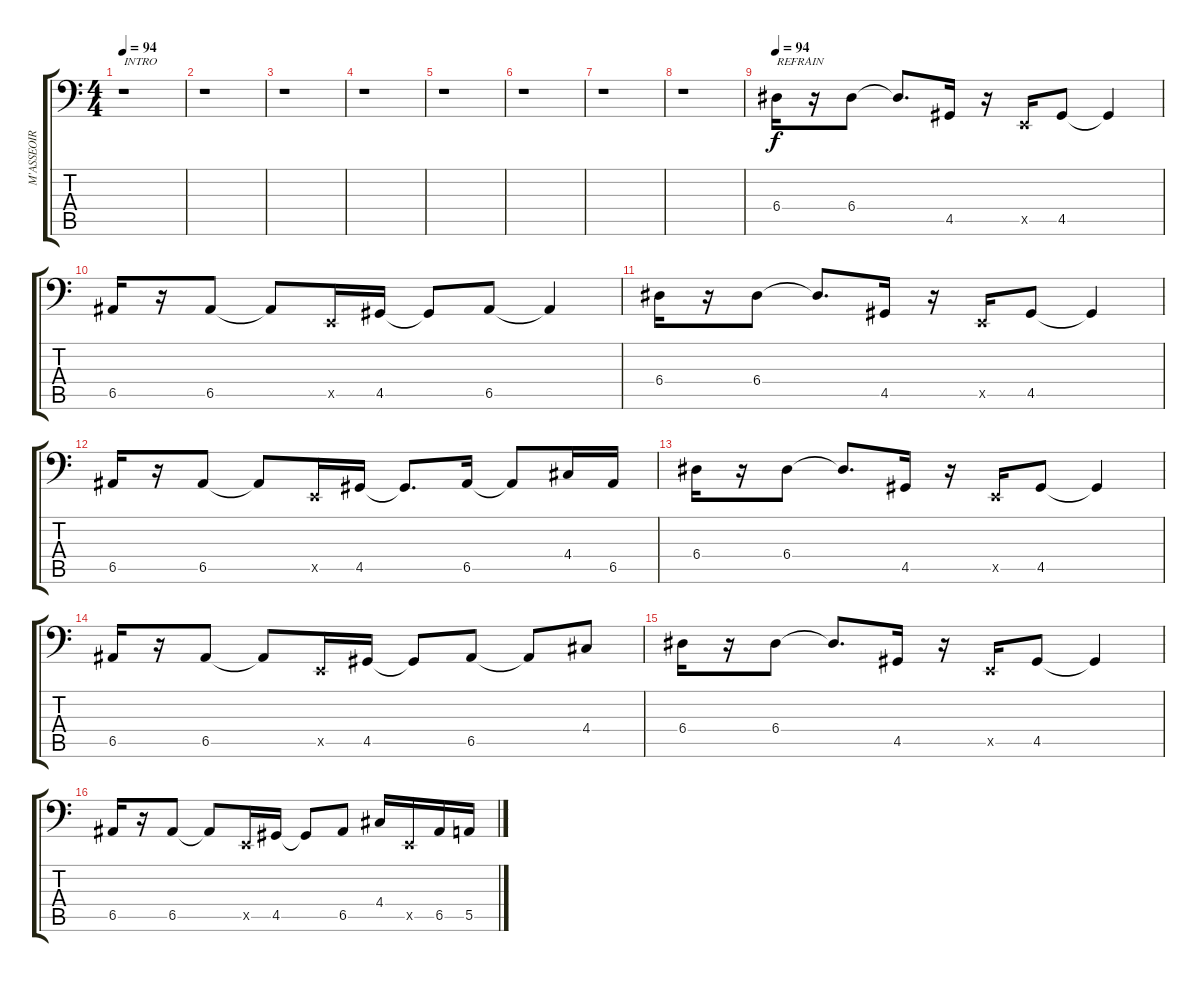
\track ("M'ASSEOIR (basse)" "M'ASSEOIR ") {instrument acousticbass}
\staff {score tabs}
\tuning (C3 G2 D2 A1 E1 B0) {hide}
\ts (4 4)
\tempo 94
\tempo 75
\tempo 94
\clef f4
\ks c
r.1{txt "INTRO" dy f instrument acousticbass} |
r.1 |
r.1 |
r.1 |
r.1 |
r.1 |
r.1 |
r.1 |
\tempo 94
6.4.16{txt "REFRAIN"} r.16 6.4.8 6.4{t}.8{d} 4.5.16 r.16 0.5{x}.16 4.5.8 4.5{t}.4 |
6.5.16 r.16 6.5.8 6.5{t}.8 0.5{x}.16 4.5.16 4.5{t}.8 6.5.8 6.5{t}.4 |
6.4.16 r.16 6.4.8 6.4{t}.8{d} 4.5.16 r.16 0.5{x}.16 4.5.8 4.5{t}.4 |
6.5.16 r.16 6.5.8 6.5{t}.8 0.5{x}.16 4.5.16 4.5{t}.8{d} 6.5.16 6.5{t}.8 4.4.16 6.5.16 |
6.4.16 r.16 6.4.8 6.4{t}.8{d} 4.5.16 r.16 0.5{x}.16 4.5.8 4.5{t}.4 |
6.5.16 r.16 6.5.8 6.5{t}.8 0.5{x}.16 4.5.16 4.5{t}.8 6.5.8 6.5{t}.8 4.4.8 |
6.4.16 r.16 6.4.8 6.4{t}.8{d} 4.5.16 r.16 0.5{x}.16 4.5.8 4.5{t}.4 |
6.5.16 r.16 6.5.8 6.5{t}.8 0.5{x}.16 4.5.16 4.5{t}.8 6.5.8 4.4.16 0.5{x}.16 6.5.16 5.5.16
